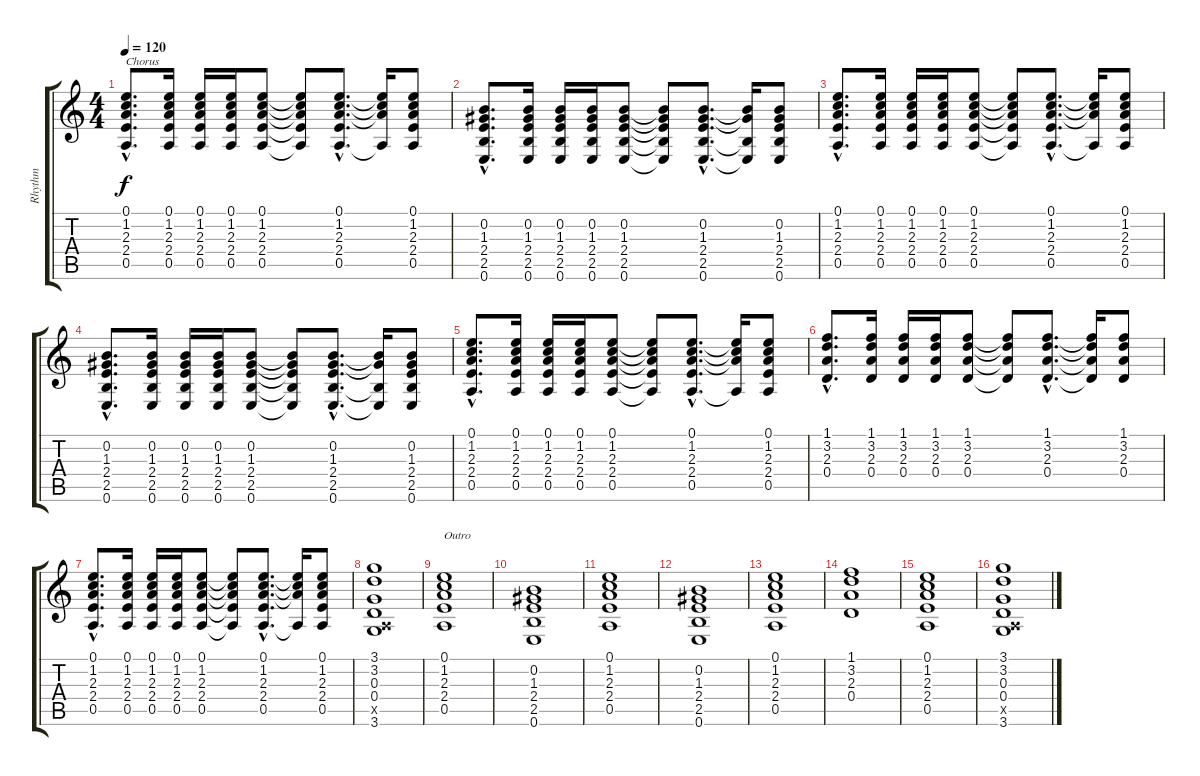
\track ("Rhythm" "Rhythm") {instrument overdrivenguitar}
\staff {score tabs}
\tuning (E4 B3 G3 D3 A2 E2) {hide}
\ts (4 4)
\tempo 120
\clef g2
\ks c
(0.1{hac} 1.2{hac} 2.3{hac} 2.4{hac} 0.5{hac}).8{d txt "Chorus" dy f volume 10} (0.1 1.2 2.3 2.4 0.5).16 (0.1 1.2 2.3 2.4 0.5).16 (0.1 1.2 2.3 2.4 0.5).16 (0.1 1.2 2.3 2.4 0.5).8 (0.1{t} 1.2{t} 2.3{t} 2.4{t} 0.5{t}).8 (0.1{hac} 1.2{hac} 2.3{hac} 2.4{hac} 0.5{hac}).8{d} (0.1{t} 1.2{t} 2.3{t} 0.5{t}).16 (0.1 1.2 2.3 2.4 0.5).8 |
(0.2{hac} 1.3{hac} 2.4{hac} 2.5{hac} 0.6{hac}).8{d} (0.2 1.3 2.4 2.5 0.6).16 (0.2 1.3 2.4 2.5 0.6).16 (0.2 1.3 2.4 2.5 0.6).16 (0.2 1.3 2.4 2.5 0.6).8 (0.2{t} 1.3{t} 2.4{t} 2.5{t} 0.6{t}).8 (0.2{hac} 1.3{hac} 2.4{hac} 2.5{hac} 0.6{hac}).8{d} (0.2{t} 1.3{t} 2.5{t} 0.6{t}).16 (0.2 1.3 2.4 2.5 0.6).8 |
(0.1{hac} 1.2{hac} 2.3{hac} 2.4{hac} 0.5{hac}).8{d} (0.1 1.2 2.3 2.4 0.5).16 (0.1 1.2 2.3 2.4 0.5).16 (0.1 1.2 2.3 2.4 0.5).16 (0.1 1.2 2.3 2.4 0.5).8 (0.1{t} 1.2{t} 2.3{t} 2.4{t} 0.5{t}).8 (0.1{hac} 1.2{hac} 2.3{hac} 2.4{hac} 0.5{hac}).8{d} (0.1{t} 1.2{t} 2.3{t} 0.5{t}).16 (0.1 1.2 2.3 2.4 0.5).8 |
(0.2{hac} 1.3{hac} 2.4{hac} 2.5{hac} 0.6{hac}).8{d} (0.2 1.3 2.4 2.5 0.6).16 (0.2 1.3 2.4 2.5 0.6).16 (0.2 1.3 2.4 2.5 0.6).16 (0.2 1.3 2.4 2.5 0.6).8 (0.2{t} 1.3{t} 2.4{t} 2.5{t} 0.6{t}).8 (0.2{hac} 1.3{hac} 2.4{hac} 2.5{hac} 0.6{hac}).8{d} (0.2{t} 1.3{t} 2.5{t} 0.6{t}).16 (0.2 1.3 2.4 2.5 0.6).8 |
(0.1{hac} 1.2{hac} 2.3{hac} 2.4{hac} 0.5{hac}).8{d} (0.1 1.2 2.3 2.4 0.5).16 (0.1 1.2 2.3 2.4 0.5).16 (0.1 1.2 2.3 2.4 0.5).16 (0.1 1.2 2.3 2.4 0.5).8 (0.1{t} 1.2{t} 2.3{t} 2.4{t} 0.5{t}).8 (0.1{hac} 1.2{hac} 2.3{hac} 2.4{hac} 0.5{hac}).8{d} (0.1{t} 1.2{t} 2.3{t} 0.5{t}).16 (0.1 1.2 2.3 2.4 0.5).8 |
(1.1{hac} 3.2{hac} 2.3{hac} 0.4{hac}).8{d} (1.1 3.2 2.3 0.4).16 (1.1 3.2 2.3 0.4).16 (1.1 3.2 2.3 0.4).16 (1.1 3.2 2.3 0.4).8 (1.1{t} 3.2{t} 2.3{t} 0.4{t}).8 (1.1{hac} 3.2{hac} 2.3{hac} 0.4{hac}).8{d} (1.1{t} 3.2{t} 2.3{t} 0.4{t}).16 (1.1 3.2 2.3 0.4).8 |
(0.1{hac} 1.2{hac} 2.3{hac} 2.4{hac} 0.5{hac}).8{d} (0.1 1.2 2.3 2.4 0.5).16 (0.1 1.2 2.3 2.4 0.5).16 (0.1 1.2 2.3 2.4 0.5).16 (0.1 1.2 2.3 2.4 0.5).8 (0.1{t} 1.2{t} 2.3{t} 2.4{t} 0.5{t}).8 (0.1{hac} 1.2{hac} 2.3{hac} 2.4{hac} 0.5{hac}).8{d} (0.1{t} 1.2{t} 2.3{t} 0.5{t}).16 (0.1 1.2 2.3 2.4 0.5).8 |
(3.1 3.2 0.3 0.4 0.5{x} 3.6).1 |
(0.1 1.2 2.3 2.4 0.5).1{txt "Outro"} |
(0.2 1.3 2.4 2.5 0.6).1 |
(0.1 1.2 2.3 2.4 0.5).1 |
(0.2 1.3 2.4 2.5 0.6).1 |
(0.1 1.2 2.3 2.4 0.5).1 |
(1.1 3.2 2.3 0.4).1 |
(0.1 1.2 2.3 2.4 0.5).1 |
(3.1 3.2 0.3 0.4 0.5{x} 3.6).1
